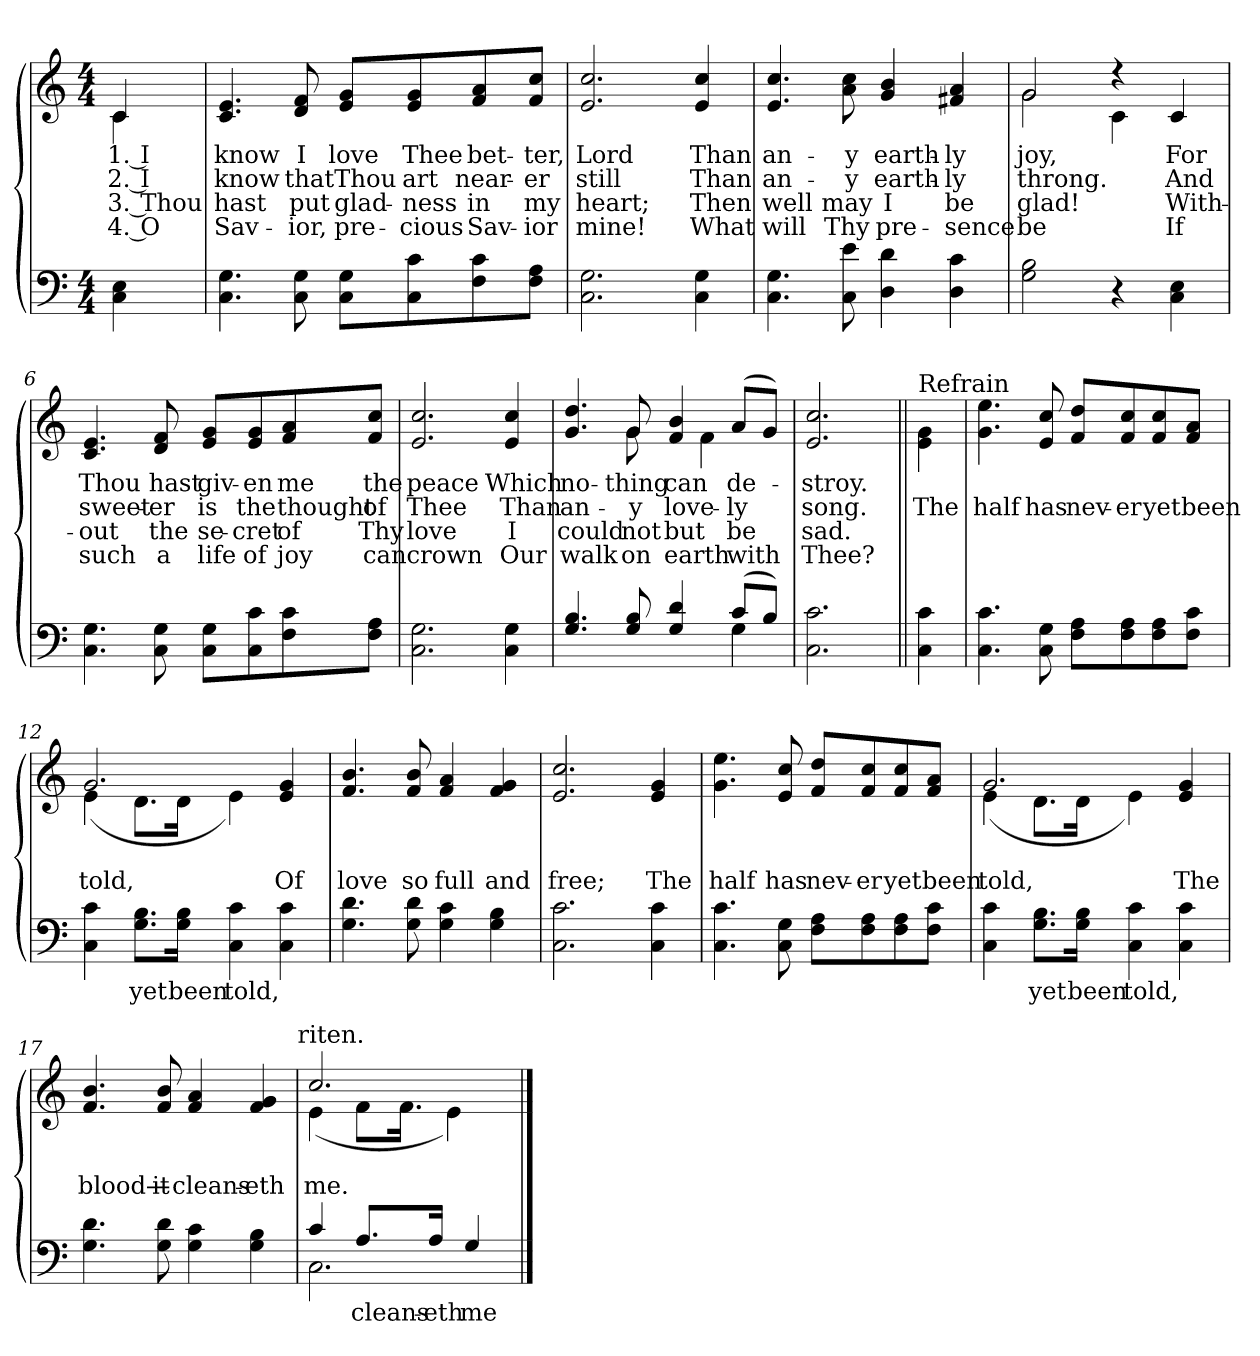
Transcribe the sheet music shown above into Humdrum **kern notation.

**kern	**text	**kern	**text	**text	**text	**text
*part2	*part2	*part1	*part1	*part1	*part1	*part1
*staff2	*staff2	*staff1	*staff1	*staff1	*staff1	*staff1
*clefF4	*	*clefG2	*	*	*	*
*k[]	*	*k[]	*	*	*	*
*M4/4	*	*M4/4	*	*	*	*
*MM110	*	*MM110	*	*	*	*
=1	=1	=1	=1	=1	=1	=1
!	!LO:LY:b	!	!LO:LY:b	!LO:LY:b	!LO:LY:b	!LO:LY:b
*	*	*^	*	*	*	*
4C\ 4E\	.	4c/	4c\	1. I	2. I	3. Thou	4. O
=2	=2	=2	=2	=2	=2	=2	=2
!	!LO:LY:b	!	!	!LO:LY:b	!LO:LY:b	!LO:LY:b	!LO:LY:b
*	*	*v	*v	*	*	*	*
4.C\ 4.G\	.	4.c/ 4.e/	know	know	hast	Sav-
!	!LO:LY:b	!	!LO:LY:b	!LO:LY:b	!LO:LY:b	!LO:LY:b
8C\ 8G\	.	8d/ 8f/	I	that	put	-ior,
!	!LO:LY:b	!	!LO:LY:b	!LO:LY:b	!LO:LY:b	!LO:LY:b
8C\ 8G\L	.	8e/ 8g/L	love	Thou	glad-	pre-
!	!LO:LY:b	!	!LO:LY:b	!LO:LY:b	!LO:LY:b	!LO:LY:b
8C\ 8c\	.	8e/ 8g/	Thee	art	-ness	-cious
!	!LO:LY:b	!	!LO:LY:b	!LO:LY:b	!LO:LY:b	!LO:LY:b
8F\ 8c\	.	8f/ 8a/	bet-	near-	in	Sav-
!	!LO:LY:b	!	!LO:LY:b	!LO:LY:b	!LO:LY:b	!LO:LY:b
8F\ 8A\J	.	8f/ 8cc/J	-ter,	-er	my	-ior
=3	=3	=3	=3	=3	=3	=3
!	!LO:LY:b	!	!LO:LY:b	!LO:LY:b	!LO:LY:b	!LO:LY:b
2.C\ 2.G\	.	2.e/ 2.cc/	Lord	still	heart;	mine!
!	!LO:LY:b	!	!LO:LY:b	!LO:LY:b	!LO:LY:b	!LO:LY:b
4C\ 4G\	.	4e/ 4cc/	Than	Than	Then	What
=4	=4	=4	=4	=4	=4	=4
!	!LO:LY:b	!	!LO:LY:b	!LO:LY:b	!LO:LY:b	!LO:LY:b
4.C\ 4.G\	.	4.e/ 4.cc/	an-	an-	well	will
!	!LO:LY:b	!	!LO:LY:b	!LO:LY:b	!LO:LY:b	!LO:LY:b
8C\ 8e\	.	8a\ 8cc\	-y	-y	may	Thy
!	!LO:LY:b	!	!LO:LY:b	!LO:LY:b	!LO:LY:b	!LO:LY:b
4D\ 4d\	.	4g/ 4b/	earth-	earth-	I	pre-
!	!LO:LY:b	!	!LO:LY:b	!LO:LY:b	!LO:LY:b	!LO:LY:b
4D\ 4c\	.	4f#X/ 4a/	-ly	-ly	be	-sence
=5	=5	=5	=5	=5	=5	=5
!	!LO:LY:b	!	!LO:LY:b	!LO:LY:b	!LO:LY:b	!LO:LY:b
*	*	*^	*	*	*	*
2G\ 2B\	.	2g/	2g\	joy,	throng.	glad!	be
4r	.	4r	4c\	.	.	.	.
!	!LO:LY:b	!	!	!LO:LY:b	!LO:LY:b	!LO:LY:b	!LO:LY:b
4C\ 4E\	.	4c/	4ryy	For	And	With-	If
!!LO:LB:g=z
=6	=6	=6	=6	=6	=6	=6	=6
!	!LO:LY:b	!	!	!LO:LY:b	!LO:LY:b	!LO:LY:b	!LO:LY:b
*	*	*v	*v	*	*	*	*
4.C\ 4.G\	.	4.c/ 4.e/	Thou	sweet-	-out	such
!	!LO:LY:b	!	!LO:LY:b	!LO:LY:b	!LO:LY:b	!LO:LY:b
8C\ 8G\	.	8d/ 8f/	hast	-er	the	a
!	!LO:LY:b	!	!LO:LY:b	!LO:LY:b	!LO:LY:b	!LO:LY:b
8C\ 8G\L	.	8e/ 8g/L	giv-	is	se-	life
!	!LO:LY:b	!	!LO:LY:b	!LO:LY:b	!LO:LY:b	!LO:LY:b
8C\ 8c\	.	8e/ 8g/	-en	the	-cret	of
!	!LO:LY:b	!	!LO:LY:b	!LO:LY:b	!LO:LY:b	!LO:LY:b
8F\ 8c\	.	8f/ 8a/	me	thought	of	joy
!	!LO:LY:b	!	!LO:LY:b	!LO:LY:b	!LO:LY:b	!LO:LY:b
8F\ 8A\J	.	8f/ 8cc/J	the	of	Thy	can
=7	=7	=7	=7	=7	=7	=7
!	!LO:LY:b	!	!LO:LY:b	!LO:LY:b	!LO:LY:b	!LO:LY:b
2.C\ 2.G\	.	2.e/ 2.cc/	peace	Thee	love	crown
!	!LO:LY:b	!	!LO:LY:b	!LO:LY:b	!LO:LY:b	!LO:LY:b
4C\ 4G\	.	4e/ 4cc/	Which	Than	I	Our
=8	=8	=8	=8	=8	=8	=8
!	!LO:LY:b	!	!LO:LY:b	!LO:LY:b	!LO:LY:b	!LO:LY:b
*^	*	*^	*	*	*	*
4.G/ 4.B/	2.ryy	.	4.g/ 4.dd/	4.ryy	no-	an-	could	walk
!	!	!LO:LY:b	!	!	!LO:LY:b	!LO:LY:b	!LO:LY:b	!LO:LY:b
8G/ 8B/	.	.	8g/	8g\	-thing	-y	not	on
!	!	!LO:LY:b	!	!	!LO:LY:b	!LO:LY:b	!LO:LY:b	!LO:LY:b
4G/ 4d/	.	.	4f/ 4b/	8ryy	can	love-	but	earth
.	.	.	.	4f\	.	.	.	.
!	!	!LO:LY:b	!	!	!LO:LY:b	!LO:LY:b	!LO:LY:b	!LO:LY:b
(>8c/L	4G\	.	(>8a/L	.	de-	-ly	be	with
8B/J)	.	.	8g/J)	8ryy	.	.	.	.
*v	*v	*	*	*	*	*	*	*
=9	=9	=9	=9	=9	=9	=9	=9
!	!LO:LY:b	!	!	!LO:LY:b	!LO:LY:b	!LO:LY:b	!LO:LY:b
*	*	*v	*v	*	*	*	*
2.C\ 2.c\	.	2.e/ 2.cc/	-stroy.	song.	sad.	Thee?
=10||	=10||	=10||	=10||	=10||	=10||	=10||
!	!	!LO:TX:a:t=Refrain	!	!	!	!
!	!LO:LY:b	!	!	!LO:LY:b	!	!
4C\ 4c\	.	4e\ 4g\	.	The	.	.
!!LO:LB:g=z
=11	=11	=11	=11	=11	=11	=11
!	!LO:LY:b	!	!	!LO:LY:b	!	!
4.C\ 4.c\	.	4.g\ 4.ee\	.	half	.	.
!	!LO:LY:b	!	!	!LO:LY:b	!	!
8C\ 8G\	.	8e/ 8cc/	.	has	.	.
!	!LO:LY:b	!	!	!LO:LY:b	!	!
8F\ 8A\L	.	8f/ 8dd/L	.	nev-	.	.
!	!LO:LY:b	!	!	!LO:LY:b	!	!
8F\ 8A\	.	8f/ 8cc/	.	-er	.	.
!	!LO:LY:b	!	!	!LO:LY:b	!	!
8F\ 8A\	.	8f/ 8cc/	.	yet	.	.
!	!LO:LY:b	!	!	!LO:LY:b	!	!
8F\ 8c\J	.	8f/ 8a/J	.	been	.	.
=12	=12	=12	=12	=12	=12	=12
!	!LO:LY:b	!	!	!LO:LY:b	!	!
*	*	*^	*	*	*	*
4C\ 4c\	.	2.g/	(<4e\	.	told,	.	.
!	!LO:LY:b	!	!	!	!	!	!
8.G\ 8.B\L	yet	.	8.d\L	.	.	.	.
!	!LO:LY:b	!	!	!	!	!	!
16G\ 16B\Jk	been	.	16d\Jk	.	.	.	.
!	!LO:LY:b	!	!	!	!	!	!
4C\ 4c\	told,	.	4e\)	.	.	.	.
!	!LO:LY:b	!	!	!	!LO:LY:b	!	!
4C\ 4c\	.	4e/ 4g/	4ryy	.	Of	.	.
=13	=13	=13	=13	=13	=13	=13	=13
!	!LO:LY:b	!	!	!	!LO:LY:b	!	!
*	*	*v	*v	*	*	*	*
4.G\ 4.d\	.	4.f/ 4.b/	.	love	.	.
!	!LO:LY:b	!	!	!LO:LY:b	!	!
8G\ 8d\	.	8f/ 8b/	.	so	.	.
!	!LO:LY:b	!	!	!LO:LY:b	!	!
4G\ 4c\	.	4f/ 4a/	.	full	.	.
!	!LO:LY:b	!	!	!LO:LY:b	!	!
4G\ 4B\	.	4f/ 4g/	.	and	.	.
=14	=14	=14	=14	=14	=14	=14
!	!LO:LY:b	!	!	!LO:LY:b	!	!
2.C\ 2.c\	.	2.e/ 2.cc/	.	free;	.	.
!	!LO:LY:b	!	!	!LO:LY:b	!	!
4C\ 4c\	.	4e/ 4g/	.	The	.	.
=15	=15	=15	=15	=15	=15	=15
!	!LO:LY:b	!	!	!LO:LY:b	!	!
4.C\ 4.c\	.	4.g\ 4.ee\	.	half	.	.
!	!LO:LY:b	!	!	!LO:LY:b	!	!
8C\ 8G\	.	8e/ 8cc/	.	has	.	.
!	!LO:LY:b	!	!	!LO:LY:b	!	!
8F\ 8A\L	.	8f/ 8dd/L	.	nev-	.	.
!	!LO:LY:b	!	!	!LO:LY:b	!	!
8F\ 8A\	.	8f/ 8cc/	.	-er	.	.
!	!LO:LY:b	!	!	!LO:LY:b	!	!
8F\ 8A\	.	8f/ 8cc/	.	yet	.	.
!	!LO:LY:b	!	!	!LO:LY:b	!	!
8F\ 8c\J	.	8f/ 8a/J	.	been	.	.
!!LO:LB:g=z
=16	=16	=16	=16	=16	=16	=16
!	!LO:LY:b	!	!	!LO:LY:b	!	!
*	*	*^	*	*	*	*
4C\ 4c\	.	2.g/	(<4e\	.	told,	.	.
!	!LO:LY:b	!	!	!	!	!	!
8.G\ 8.B\L	yet	.	8.d\L	.	.	.	.
!	!LO:LY:b	!	!	!	!	!	!
16G\ 16B\Jk	been	.	16d\Jk	.	.	.	.
!	!LO:LY:b	!	!	!	!	!	!
4C\ 4c\	told,	.	4e\)	.	.	.	.
!	!LO:LY:b	!	!	!	!LO:LY:b	!	!
4C\ 4c\	.	4e/ 4g/	4ryy	.	The	.	.
=17	=17	=17	=17	=17	=17	=17	=17
!	!LO:LY:b	!	!	!	!LO:LY:b	!	!
*	*	*v	*v	*	*	*	*
4.G\ 4.d\	.	4.f/ 4.b/	.	blood—	.	.
!	!LO:LY:b	!	!	!LO:LY:b	!	!
8G\ 8d\	.	8f/ 8b/	.	it	.	.
!	!LO:LY:b	!	!	!LO:LY:b	!	!
4G\ 4c\	.	4f/ 4a/	.	cleans-	.	.
!	!LO:LY:b	!	!	!LO:LY:b	!	!
4G\ 4B\	.	4f/ 4g/	.	-eth	.	.
!	!	!LO:TX:a:t=riten.	!	!	!	!
=18	=18	=18	=18	=18	=18	=18
!	!LO:LY:b	!	!	!LO:LY:b	!	!
*^	*	*^	*	*	*	*
4c/	2.C\	.	2.cc/	(<4e\	.	me.	.	.
!	!	!LO:LY:b	!	!	!	!	!	!
8.A/L	.	cleans-	.	8f\L	.	.	.	.
.	.	.	.	16.f\Jk	.	.	.	.
!	!	!LO:LY:b	!	!	!	!	!	!
16A/Jk	.	-eth	.	.	.	.	.	.
.	.	.	.	4e\)	.	.	.	.
!	!	!LO:LY:b	!	!	!	!	!	!
4G/	.	me	.	.	.	.	.	.
.	.	.	.	32ryy	.	.	.	.
*v	*v	*	*	*	*	*	*	*
*	*	*v	*v	*	*	*	*
==	==	==	==	==	==	==
*-	*-	*-	*-	*-	*-	*-
